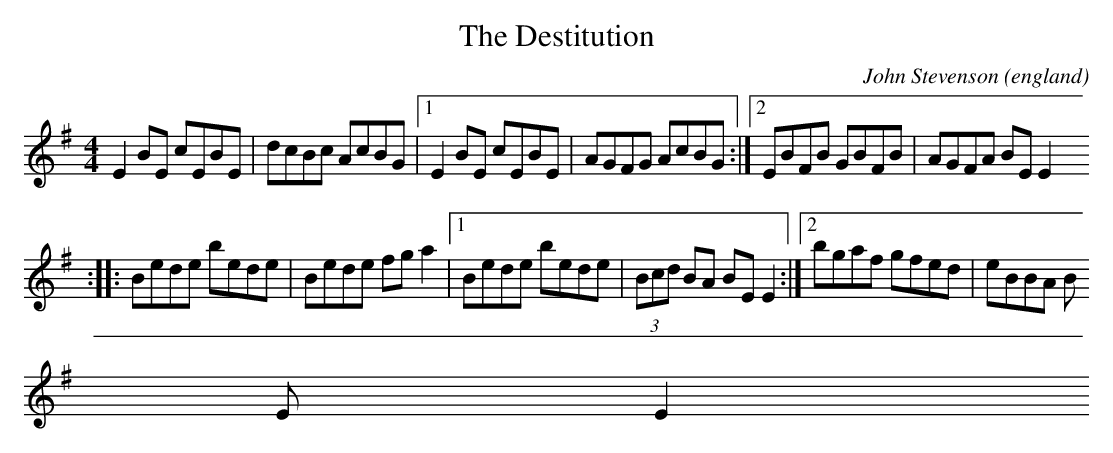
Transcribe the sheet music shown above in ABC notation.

X:1
T:The Destitution
O:england
M:4/4
L:1/8
C:John Stevenson
K:Em
E2BE cEBE | dcBc AcBG |1 E2BE cEBE | AGFG AcBG :|2 EBFB GBFB | AGFA BEE2
::\
Bede bede | Bede fga2 |1Bede bede | (3Bcd BA BEE2 :|2 bgaf gfed | eBBA B
EE2
:|
